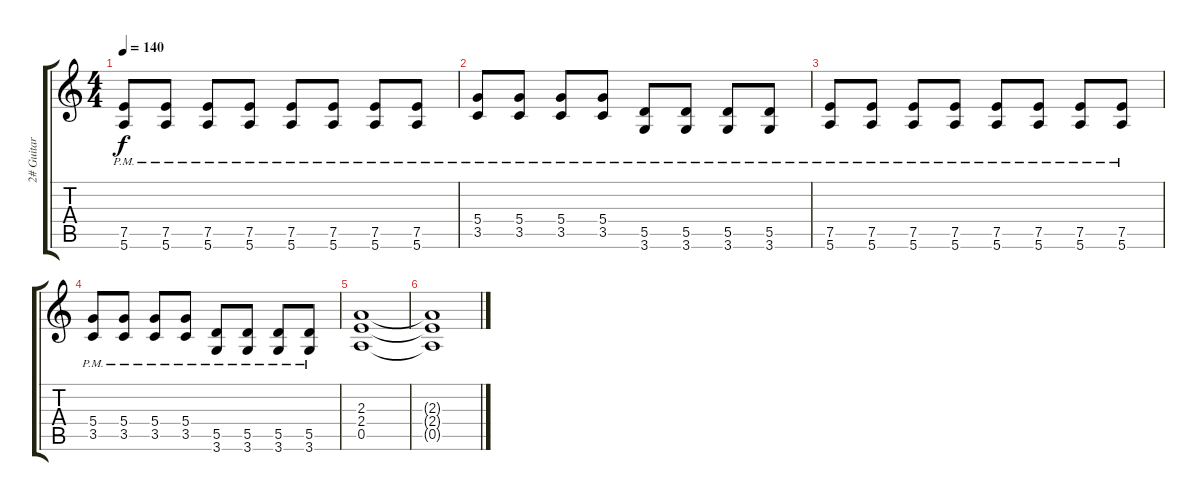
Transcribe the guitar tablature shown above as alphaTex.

\track ("2# Guitar" "2# Guitar") {instrument distortionguitar}
\staff {score tabs}
\tuning (E4 B3 G3 D3 A2 E2) {hide}
\ts (4 4)
\tempo 140
\clef g2
\ks c
(7.5{pm} 5.6{pm}).8{dy f} (7.5{pm} 5.6{pm}).8 (7.5{pm} 5.6{pm}).8 (7.5{pm} 5.6{pm}).8 (7.5{pm} 5.6{pm}).8 (7.5{pm} 5.6{pm}).8 (7.5{pm} 5.6{pm}).8 (7.5{pm} 5.6{pm}).8 |
(5.4{pm} 3.5{pm}).8 (5.4{pm} 3.5{pm}).8 (5.4{pm} 3.5{pm}).8 (5.4{pm} 3.5{pm}).8 (5.5{pm} 3.6{pm}).8 (5.5{pm} 3.6{pm}).8 (5.5{pm} 3.6{pm}).8 (5.5{pm} 3.6{pm}).8 |
(7.5{pm} 5.6{pm}).8 (7.5{pm} 5.6{pm}).8 (7.5{pm} 5.6{pm}).8 (7.5{pm} 5.6{pm}).8 (7.5{pm} 5.6{pm}).8 (7.5{pm} 5.6{pm}).8 (7.5{pm} 5.6{pm}).8 (7.5{pm} 5.6{pm}).8 |
(5.4{pm} 3.5{pm}).8 (5.4{pm} 3.5{pm}).8 (5.4{pm} 3.5{pm}).8 (5.4{pm} 3.5{pm}).8 (5.5{pm} 3.6{pm}).8 (5.5{pm} 3.6{pm}).8 (5.5{pm} 3.6{pm}).8 (5.5{pm} 3.6{pm}).8 |
(2.3 2.4 0.5).1 |
(2.3{t} 2.4{t} 0.5{t}).1
